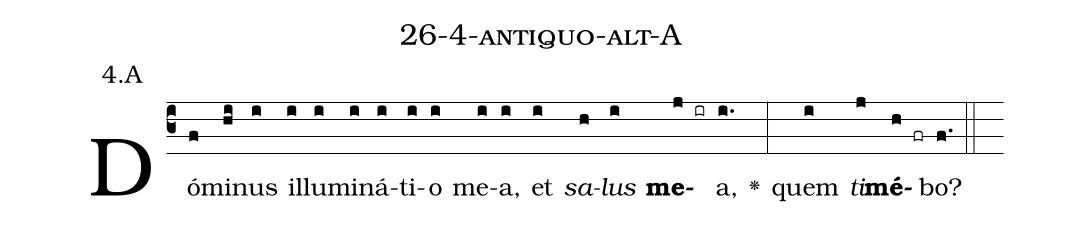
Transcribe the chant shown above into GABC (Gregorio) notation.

name: 26-4-antiquo-alt-A;
annotation: 4.A;
%%
(c3)Dó(f)mi(hi)nus(i) il(i)lu(i)mi(i)ná(i)ti(i)o(i) me(i)a,(i) et(i) <i>sa</i>(h)<i>lus</i>(i) <b>me</b>(j ir)a,(i.) <v>\greheightstar</v>(:) quem(i) <i>ti</i>(j)<b>mé</b>(h fr)bo?(f.) (::)


%E(i) u(h) o(i) u(j) a(h) e.(f.) (::)
